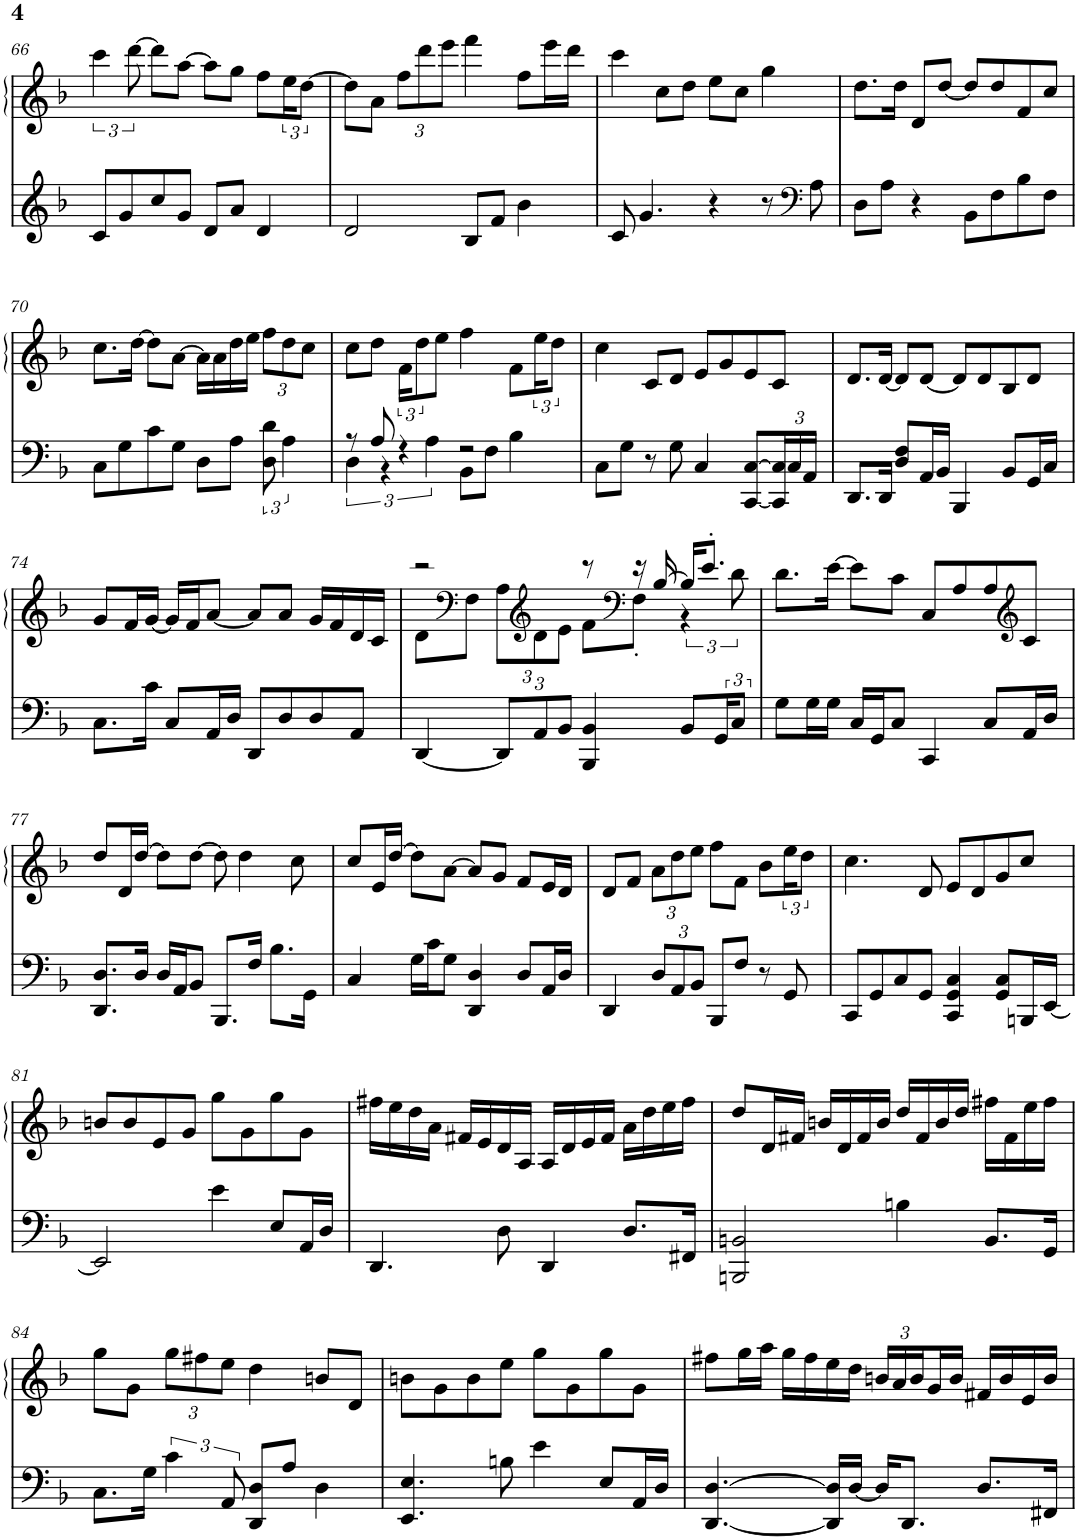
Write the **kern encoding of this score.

**kern	**kern
*part2	*part1
*staff2	*staff1
*I"Piano	*I"Piano
*I'Pno	*I'Pno
!!LO:PB:g=z
*clefG2	*clefG2
*k[b-]	*k[b-]
*M4/4	*M4/4
=66	=66
8c/L	6ccc\
8g/	.
.	[12ddd\
8cc/	8ddd\L]
8g/J	[8aa\J
8d/L	8aa\L]
8a/J	8gg\J
4d/	8ff\L
.	24ee\K
.	[12dd\J
=67	=67
2d/	8dd\L]
.	8a\J
*	*Xbrackettup
.	12ff\L
.	12ddd\
.	12eee\J
8B-/L	4fff\
8f/J	.
4b-\	8ff\L
.	16eee\L
.	16ddd\JJ
=68	=68
8c/	4ccc\
4.g/	.
.	8cc\L
.	8dd\J
4r	8ee\L
.	8cc\J
8r	4gg\
*clefF4	*
8A\	.
=69	=69
8D\L	8.dd\L
8A\J	.
.	16dd\Jk
4r	8d/L
.	[8dd/J
8BB-\L	8dd/L]
8F\	8dd/
8B-\	8f/
8F\J	8cc/J
!!LO:LB:g=z
=70	=70
8C\L	8.cc\L
8G\	.
.	[16dd\Jk
8c\	8dd\L]
8G\J	[8a\J
8D\L	16a\LL]
.	16a\
8A\J	16dd\
.	16ee\JJ
12D\ 12d\	12ff\L
6A\	12dd\
.	12cc\J
=71	=71
*^	*
8r	6D\	8cc\L
8A/	.	8dd\J
.	6r	.
*	*	*brackettup
4r	.	24f\KL
.	.	12dd\
.	6A\	.
.	.	8ee\J
2r	8BB-\L	4ff\
.	8F\J	.
.	4B-\	8f\L
.	.	24ee\K
.	.	12dd\J
*v	*v	*
=72	=72
8C\L	4cc\
8G\J	.
8r	8c/L
8G\	8d/J
4C/	8e/L
.	8g/
[8CC/ [8C/L	8e/
*Xbrackettup	*
24CC/] 24C/]L	8c/J
24C/	.
24AA/JJ	.
=73	=73
8.DD/L	8.d/L
16DD/Jk	[16d/Jk
8D/ 8F/L	8d/L]
16AA/L	[8d/J
16BB-/JJ	.
4BBB-/	8d/L]
.	8d/
8BB-/L	8B-/
16GG/L	8d/J
16C/JJ	.
!!LO:LB:g=z
=74	=74
8.C\L	8g/L
.	16f/L
16c\Jk	[16g/JJ
8C/L	16g/LL]
.	16f/J
16AA/L	[8a/J
16D/JJ	.
8DD/L	8a/L]
8D/	8a/J
8D/	16g/LL
.	16f/
8AA/J	16d/
.	16c/JJ
=75	=75
*	*^
[4DD/	2r	8d\L
*	*clefF4	*
.	.	8F\J
*	*	*Xbrackettup
12DD/L]	.	12A\L
*	*clefG2	*
12AA/	.	12d\
12BB-/J	.	12e\J
4BBB-/ 4BB-/	8r	8f\L
*	*clefF4	*
.	16r	8F'\J
.	[16B-/	.
*	*	*brackettup
8BB-/L	16B-/KL]	6r
.	8.e'/J	.
*brackettup	*	*
24GG/K	.	.
12C/J	.	12d\
*	*v	*v
=76	=76
8G\L	8.d\L
16G\L	.
16G\JJ	[16e\Jk
16C/LL	8e\L]
16GG/J	.
8C/J	8c\J
4CC/	8C/L
.	8A/
8C/L	8A/
*	*clefG2
16AA/L	8c/J
16D/JJ	.
!!LO:LB:g=z
=77	=77
8.DD/ 8.D/L	8dd/L
.	16d/L
16D/Jk	[16dd/JJ
16D/LL	8dd\L]
16AA/J	.
8BB-/J	[8dd\J
8.BBB-/L	8dd\]
.	4dd\
16F/Jk	.
8.B-\L	.
.	8cc\
16GG\Jk	.
=78	=78
4C/	8cc/L
.	16e/L
.	[16dd/JJ
16G\LL	8dd\L]
16c\J	.
8G\J	[8a\J
4DD/ 4D/	8a/L]
.	8g/J
8D/L	8f/L
16AA/L	16e/L
16D/JJ	16d/JJ
=79	=79
4DD/	8d/L
.	8f/J
*Xbrackettup	*Xbrackettup
12D/L	12a\L
12AA/	12dd\
12BB-/J	12ee\J
8BBB-/L	8ff\L
8F/J	8f\J
8r	8b-\L
*	*brackettup
8GG/	24ee\K
.	12dd\J
=80	=80
8CC/L	4.cc\
8GG/	.
8C/	.
8GG/J	8d/
4CC/ 4GG/ 4C/	8e/L
.	8d/
8GG/ 8C/L	8g/
16BBBn/L	8cc/J
[16EE/JJ	.
!!LO:LB:g=z
=81	=81
2EE/]	8bn/L
.	8b/
.	8e/
.	8g/J
4e\	8gg\L
.	8g\
8E/L	8gg\
16AA/L	8g\J
16D/JJ	.
=82	=82
4.DD/	16ff#X\LL
.	16ee\
.	16dd\
.	16a\JJ
.	16f#X/LL
.	16e/
8D\	16d/
.	16A/JJ
4DD/	16A/LL
.	16d/
.	16e/
.	16f#/JJ
8.D/L	16a\LL
.	16dd\
.	16ee\
16FF#X/Jk	16ff#\JJ
=83	=83
2BBBn/ 2BBn/	8dd/L
.	16d/L
.	16f#X/JJ
.	16bn/LL
.	16d/
.	16f#/
.	16b/JJ
4Bn\	16dd/LL
.	16f#/
.	16b/
.	16dd/JJ
8.BB/L	16ff#X\LL
.	16f#\
.	16ee\
16GG/Jk	16ff#\JJ
!!LO:LB:g=z
=84	=84
8.C\L	8gg\L
.	8g\J
16G\Jk	.
*brackettup	*Xbrackettup
6c\	12gg\L
.	12ff#X\
12AA/	12ee\J
8DD/ 8D/L	4dd\
8A/J	.
4D\	8bn/L
.	8d/J
=85	=85
4.EE/ 4.E/	8bn\L
.	8g\
.	8b\
8Bn\	8ee\J
4e\	8gg\L
.	8g\
8E/L	8gg\
16AA/L	8g\J
16D/JJ	.
=86	=86
[4.DD/ [4.D/	8ff#X\L
.	16gg\L
.	16aa\JJ
.	16gg\LL
.	16ff#\
16DD/] 16D/]LL	16ee\
[16D/JJ	16dd\JJ
16D/KL]	24bn/LL
.	24a/
8.DD/J	.
.	24b/
.	16g/
.	16b/JJ
8.D/L	16f#X/LL
.	16b/
.	16e/
16FF#X/Jk	16b/JJ
=	=
*-	*-
